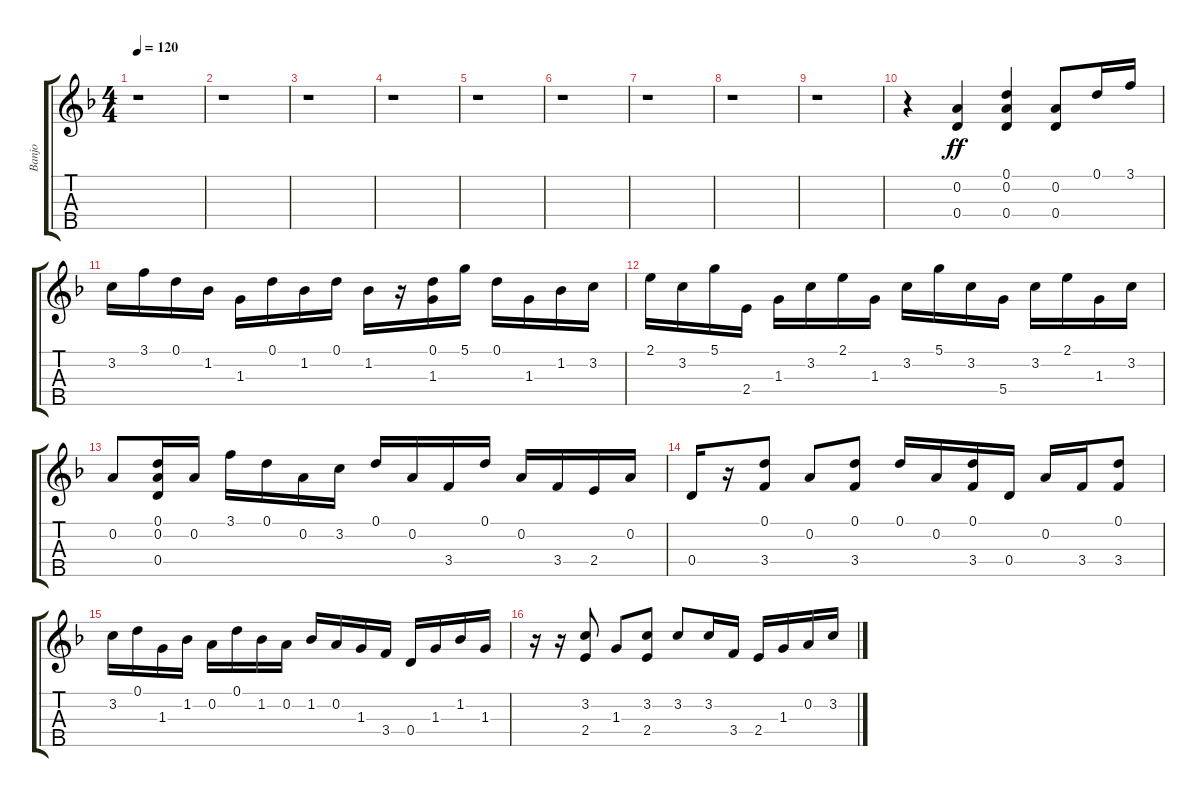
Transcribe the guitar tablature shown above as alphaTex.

\track ("Banjo" "Banjo") {instrument banjo}
\staff {score tabs}
\tuning (D4 A3 Gb3 D3 A4) {hide}
\displaytranspose 12
\ts (4 4)
\tempo 120
\clef g2
\ks dminor
r.1{dy ff instrument banjo} |
r.1 |
r.1 |
r.1 |
r.1 |
r.1 |
r.1 |
r.1 |
r.1 |
r.4 (0.2 0.4).4 (0.1 0.2 0.4).4 (0.2 0.4).8 0.1.16 3.1.16 |
3.2.16 3.1.16 0.1.16 1.2.16 1.3.16 0.1.16 1.2.16 0.1.16 1.2.16 r.16 (0.1 1.3).16 5.1.16 0.1.16 1.3.16 1.2.16 3.2.16 |
2.1.16 3.2.16 5.1.16 2.4.16 1.3.16 3.2.16 2.1.16 1.3.16 3.2.16 5.1.16 3.2.16 5.4.16 3.2.16 2.1.16 1.3.16 3.2.16 |
0.2.8 (0.1 0.2 0.4).16 0.2.16 3.1.16 0.1.16 0.2.16 3.2.16 0.1.16 0.2.16 3.4.16 0.1.16 0.2.16 3.4.16 2.4.16 0.2.16 |
0.4.16 r.16 (0.1 3.4).8 0.2.8 (0.1 3.4).8 0.1.16 0.2.16 (0.1 3.4).16 0.4.16 0.2.16 3.4.16 (0.1 3.4).8 |
3.2.16 0.1.16 1.3.16 1.2.16 0.2.16 0.1.16 1.2.16 0.2.16 1.2.16 0.2.16 1.3.16 3.4.16 0.4.16 1.3.16 1.2.16 1.3.16 |
r.16 r.16 (3.2 2.4).8 1.3.8 (3.2 2.4).8 3.2.8 3.2.16 3.4.16 2.4.16 1.3.16 0.2.16 3.2.16
